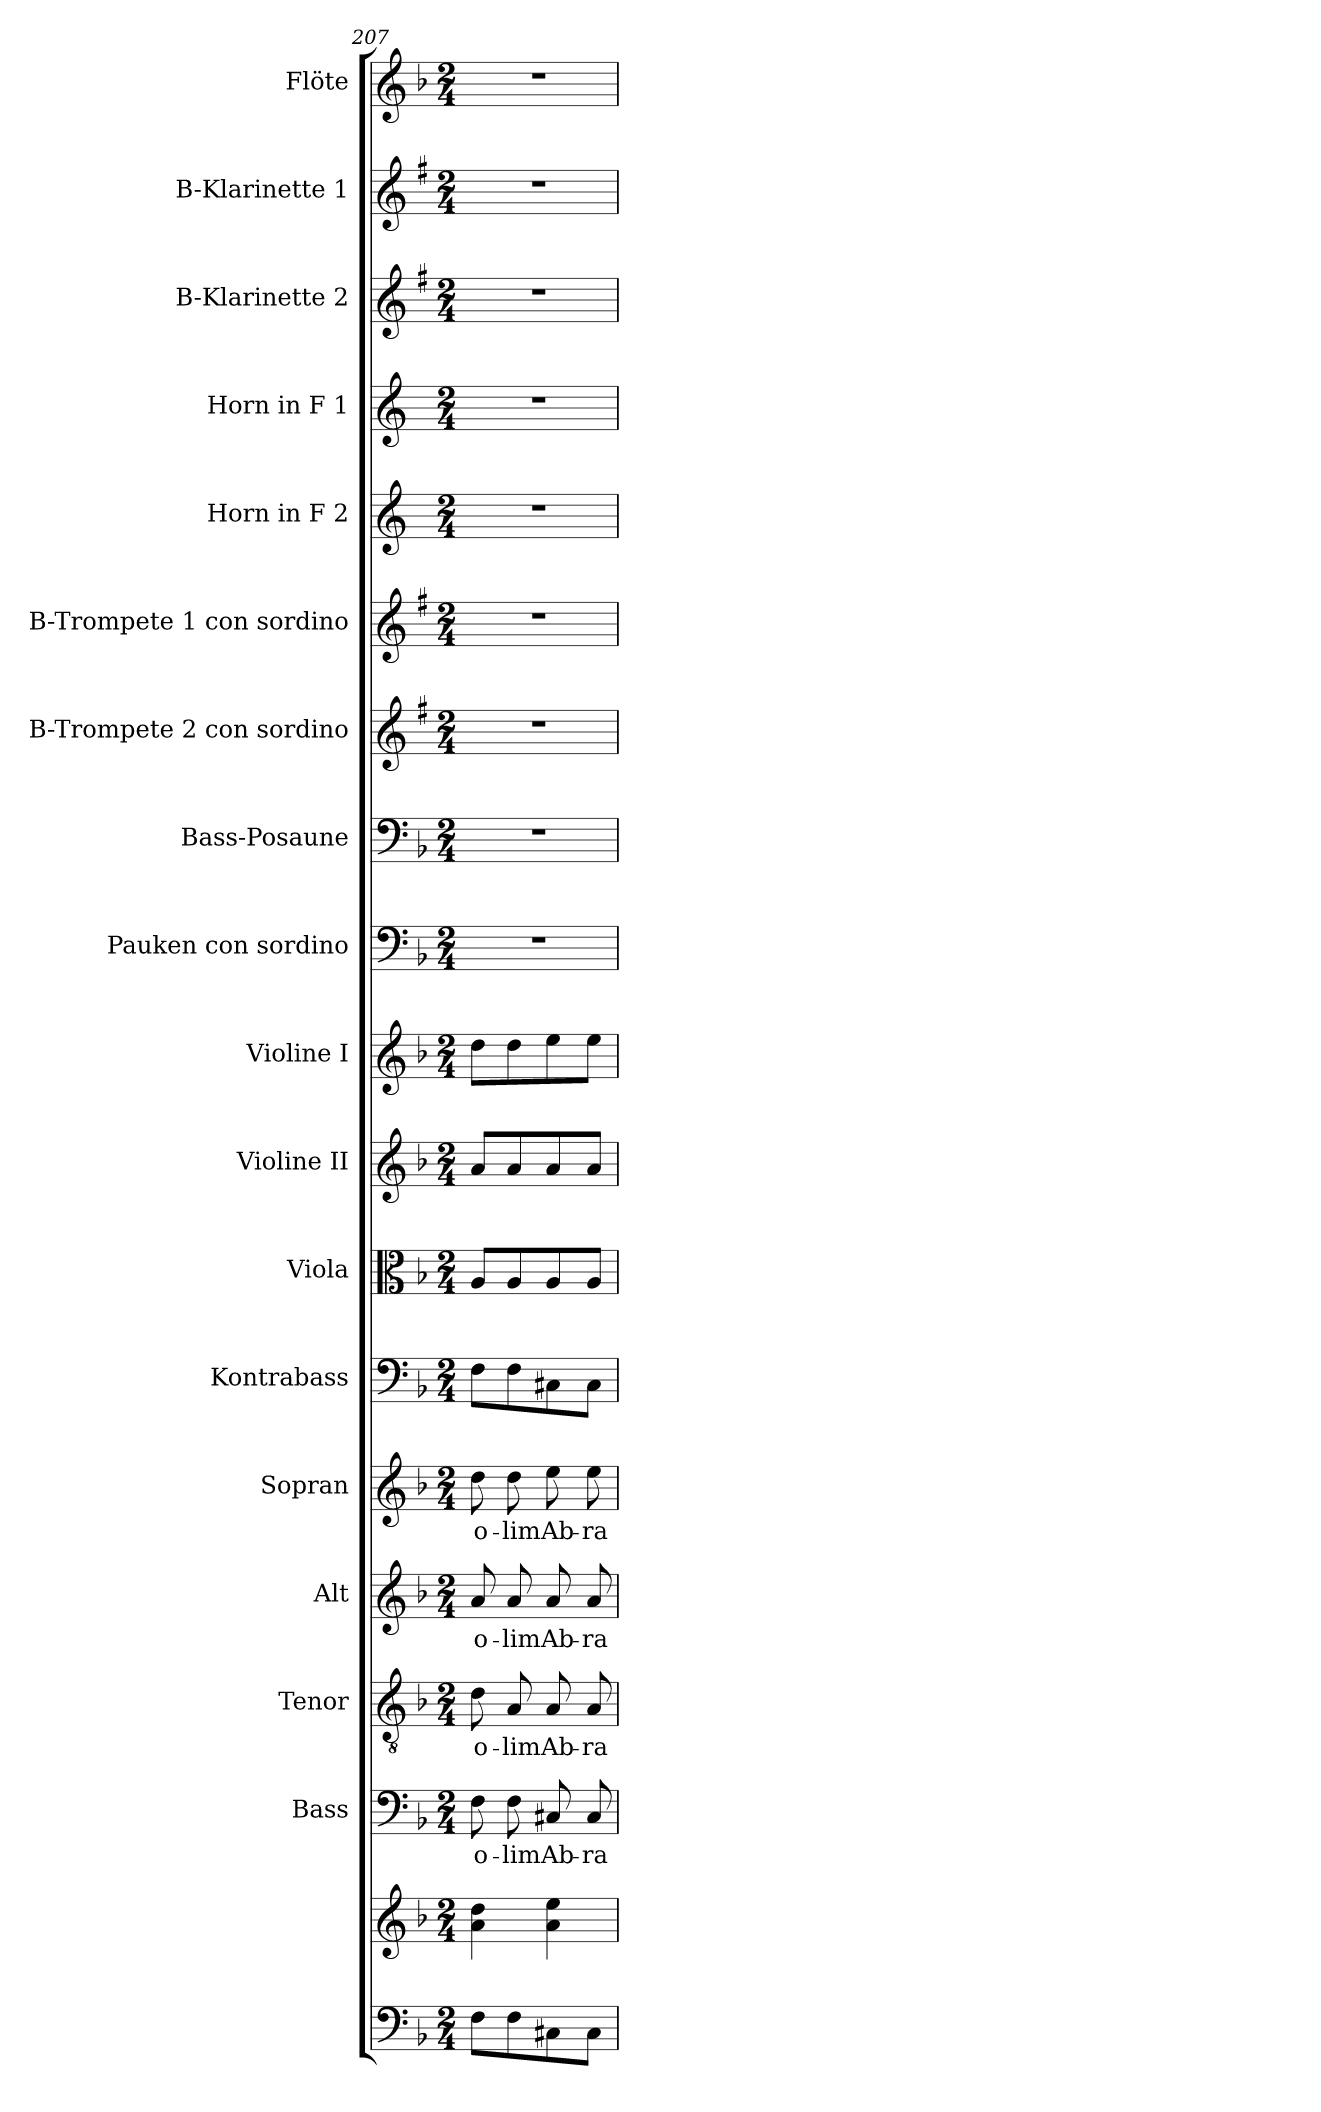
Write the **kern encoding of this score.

**kern	**kern	**kern	**text	**kern	**text	**kern	**text	**kern	**text	**kern	**kern	**kern	**kern	**kern	**kern	**kern	**kern	**kern	**kern	**kern	**kern	**kern
*part18	*part18	*part17	*part17	*part16	*part16	*part15	*part15	*part14	*part14	*part13	*part12	*part11	*part10	*part9	*part8	*part7	*part6	*part5	*part4	*part3	*part2	*part1
*staff19	*staff18	*staff17	*staff17	*staff16	*staff16	*staff15	*staff15	*staff14	*staff14	*staff13	*staff12	*staff11	*staff10	*staff9	*staff8	*staff7	*staff6	*staff5	*staff4	*staff3	*staff2	*staff1
*	*	*I"Bass	*	*I"Tenor	*	*I"Alt	*	*I"Sopran	*	*I"Kontrabass	*I"Viola	*I"Violine II	*I"Violine I	*I"Pauken con sordino	*I"Bass-Posaune	*I"B-Trompete 2 con sordino	*I"B-Trompete 1 con sordino	*I"Horn in F 2	*I"Horn in F 1	*I"B-Klarinette 2	*I"B-Klarinette 1	*I"Flöte
*	*	*I'B.	*	*I'T.	*	*I'A.	*	*I'S.	*	*I'Kb.	*I'Vla.	*I'Vl. II	*I'Vl. I	*I'Pk.	*I'B. Pos.	*I'B Trp. 2	*I'B Trp. 1	*	*	*I'B Kl. 2	*I'B Kl. 1	*I'Fl.
!!LO:PB:g=z
*clefF4	*clefG2	*clefF4	*	*clefGv2	*	*clefG2	*	*clefG2	*	*clefF4	*clefC3	*clefG2	*clefG2	*clefF4	*clefF4	*clefG2	*clefG2	*clefG2	*clefG2	*clefG2	*clefG2	*clefG2
*	*	*	*	*	*	*	*	*	*	*ITrd7c12	*	*	*	*	*	*ITrd1c2	*ITrd1c2	*ITrd4c7	*ITrd4c7	*ITrd1c2	*ITrd1c2	*
*k[b-]	*k[b-]	*k[b-]	*	*k[b-]	*	*k[b-]	*	*k[b-]	*	*k[b-]	*k[b-]	*k[b-]	*k[b-]	*k[b-]	*k[b-]	*k[b-]	*k[b-]	*k[b-]	*k[b-]	*k[b-]	*k[b-]	*k[b-]
*F:	*F:	*F:	*	*F:	*	*F:	*	*F:	*	*F:	*F:	*F:	*F:	*F:	*F:	*F:	*F:	*F:	*F:	*F:	*F:	*F:
*M2/4	*M2/4	*M2/4	*	*M2/4	*	*M2/4	*	*M2/4	*	*M2/4	*M2/4	*M2/4	*M2/4	*M2/4	*M2/4	*M2/4	*M2/4	*M2/4	*M2/4	*M2/4	*M2/4	*M2/4
=207	=207	=207	=207	=207	=207	=207	=207	=207	=207	=207	=207	=207	=207	=207	=207	=207	=207	=207	=207	=207	=207	=207
!	!	!	!LO:LY:b	!	!LO:LY:b	!	!LO:LY:b	!	!LO:LY:b	!	!	!	!	!	!	!	!	!	!	!	!	!
8F\L	4a\ 4dd\	8F\	o-	8d\	o-	8a/	o-	8dd\	o-	8FF\L	8A/L	8a/L	8dd\L	2r	2r	2r	2r	2r	2r	2r	2r	2r
!	!	!	!LO:LY:b	!	!LO:LY:b	!	!LO:LY:b	!	!LO:LY:b	!	!	!	!	!	!	!	!	!	!	!	!	!
8F\	.	8F\	-lim	8A/	-lim	8a/	-lim	8dd\	-lim	8FF\	8A/	8a/	8dd\	.	.	.	.	.	.	.	.	.
!	!	!	!LO:LY:b	!	!LO:LY:b	!	!LO:LY:b	!	!LO:LY:b	!	!	!	!	!	!	!	!	!	!	!	!	!
8C#X\	4a\ 4ee\	8C#X/	Ab-	8A/	Ab-	8a/	Ab-	8ee\	Ab-	8CC#X\	8A/	8a/	8ee\	.	.	.	.	.	.	.	.	.
!	!	!	!LO:LY:b	!	!LO:LY:b	!	!LO:LY:b	!	!LO:LY:b	!	!	!	!	!	!	!	!	!	!	!	!	!
8C#\J	.	8C#/	-ra-	8A/	-ra-	8a/	-ra-	8ee\	-ra-	8CC#\J	8A/J	8a/J	8ee\J	.	.	.	.	.	.	.	.	.
=	=	=	=	=	=	=	=	=	=	=	=	=	=	=	=	=	=	=	=	=	=	=
*-	*-	*-	*-	*-	*-	*-	*-	*-	*-	*-	*-	*-	*-	*-	*-	*-	*-	*-	*-	*-	*-	*-
